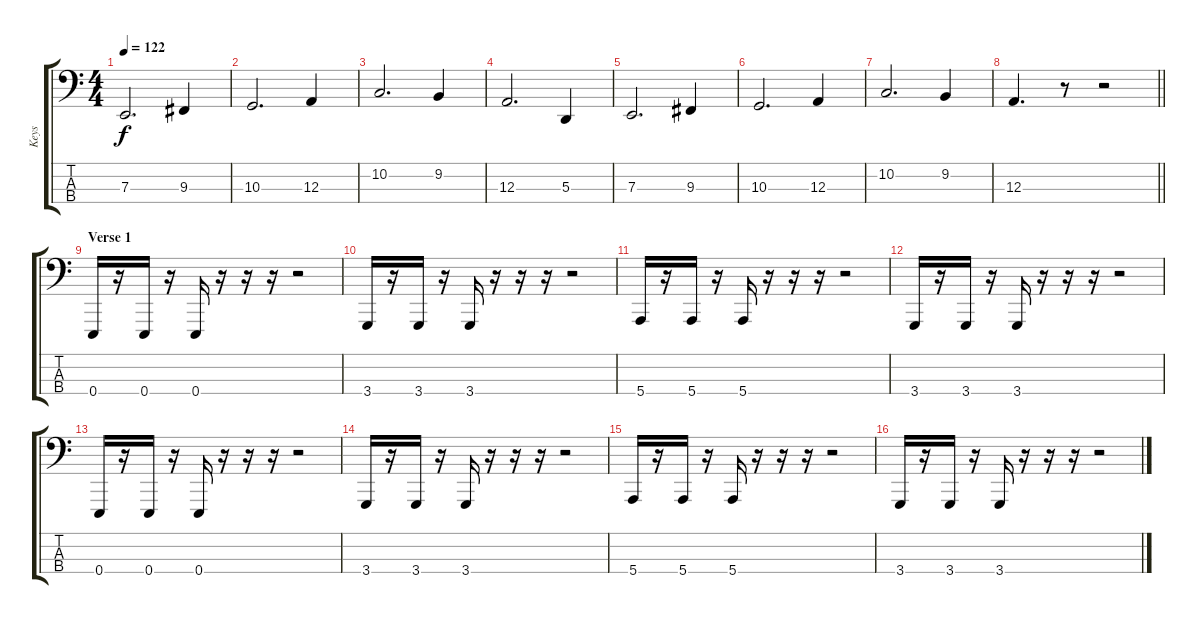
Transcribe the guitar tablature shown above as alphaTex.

\track ("Keys" "Keys") {instrument lead2sawtooth}
\staff {score tabs}
\tuning (G2 D2 A1 E1) {hide}
\ts (4 4)
\tempo 122
\clef f4
\ks c
7.3.2{d dy f instrument lead2sawtooth} 9.3.4 |
10.3.2{d} 12.3.4 |
10.2.2{d} 9.2.4 |
12.3.2{d} 5.3.4 |
7.3.2{d} 9.3.4 |
10.3.2{d} 12.3.4 |
10.2.2{d} 9.2.4 |
\barLineRight lightlight
12.3.4{d} r.8 r.2 |
\section ("" "Verse 1")
0.4.16 r.16 0.4.16 r.16 0.4.16 r.16 r.16 r.16 r.2 |
3.4.16 r.16 3.4.16 r.16 3.4.16 r.16 r.16 r.16 r.2 |
5.4.16 r.16 5.4.16 r.16 5.4.16 r.16 r.16 r.16 r.2 |
3.4.16 r.16 3.4.16 r.16 3.4.16 r.16 r.16 r.16 r.2 |
0.4.16 r.16 0.4.16 r.16 0.4.16 r.16 r.16 r.16 r.2 |
3.4.16 r.16 3.4.16 r.16 3.4.16 r.16 r.16 r.16 r.2 |
5.4.16 r.16 5.4.16 r.16 5.4.16 r.16 r.16 r.16 r.2 |
3.4.16 r.16 3.4.16 r.16 3.4.16 r.16 r.16 r.16 r.2
